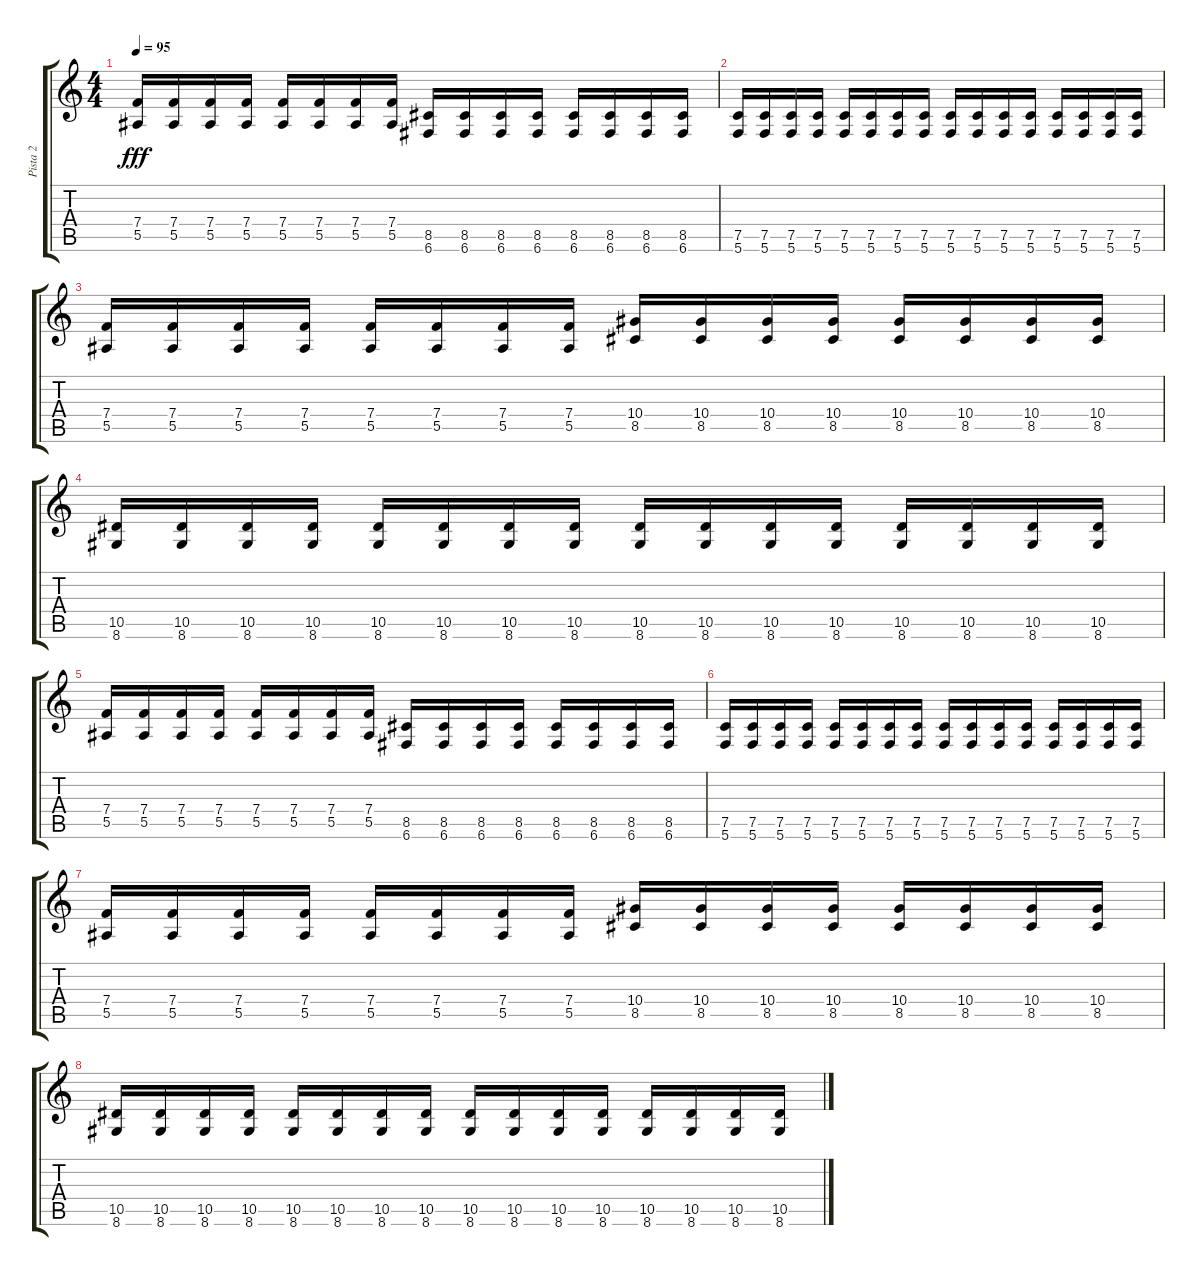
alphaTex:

\track ("Pista 2" "Pista 2") {instrument distortionguitar}
\staff {score tabs}
\tuning (C4 G3 Eb3 Bb2 F2 C2) {hide}
\ts (4 4)
\tempo 95
\clef g2
\ks c
(7.4 5.5).16{dy fff} (7.4 5.5).16 (7.4 5.5).16 (7.4 5.5).16 (7.4 5.5).16 (7.4 5.5).16 (7.4 5.5).16 (7.4 5.5).16 (8.5 6.6).16 (8.5 6.6).16 (8.5 6.6).16 (8.5 6.6).16 (8.5 6.6).16 (8.5 6.6).16 (8.5 6.6).16 (8.5 6.6).16 |
(7.5 5.6).16 (7.5 5.6).16 (7.5 5.6).16 (7.5 5.6).16 (7.5 5.6).16 (7.5 5.6).16 (7.5 5.6).16 (7.5 5.6).16 (7.5 5.6).16 (7.5 5.6).16 (7.5 5.6).16 (7.5 5.6).16 (7.5 5.6).16 (7.5 5.6).16 (7.5 5.6).16 (7.5 5.6).16 |
(7.4 5.5).16 (7.4 5.5).16 (7.4 5.5).16 (7.4 5.5).16 (7.4 5.5).16 (7.4 5.5).16 (7.4 5.5).16 (7.4 5.5).16 (10.4 8.5).16 (10.4 8.5).16 (10.4 8.5).16 (10.4 8.5).16 (10.4 8.5).16 (10.4 8.5).16 (10.4 8.5).16 (10.4 8.5).16 |
(10.5 8.6).16 (10.5 8.6).16 (10.5 8.6).16 (10.5 8.6).16 (10.5 8.6).16 (10.5 8.6).16 (10.5 8.6).16 (10.5 8.6).16 (10.5 8.6).16 (10.5 8.6).16 (10.5 8.6).16 (10.5 8.6).16 (10.5 8.6).16 (10.5 8.6).16 (10.5 8.6).16 (10.5 8.6).16 |
(7.4 5.5).16 (7.4 5.5).16 (7.4 5.5).16 (7.4 5.5).16 (7.4 5.5).16 (7.4 5.5).16 (7.4 5.5).16 (7.4 5.5).16 (8.5 6.6).16 (8.5 6.6).16 (8.5 6.6).16 (8.5 6.6).16 (8.5 6.6).16 (8.5 6.6).16 (8.5 6.6).16 (8.5 6.6).16 |
(7.5 5.6).16 (7.5 5.6).16 (7.5 5.6).16 (7.5 5.6).16 (7.5 5.6).16 (7.5 5.6).16 (7.5 5.6).16 (7.5 5.6).16 (7.5 5.6).16 (7.5 5.6).16 (7.5 5.6).16 (7.5 5.6).16 (7.5 5.6).16 (7.5 5.6).16 (7.5 5.6).16 (7.5 5.6).16 |
(7.4 5.5).16 (7.4 5.5).16 (7.4 5.5).16 (7.4 5.5).16 (7.4 5.5).16 (7.4 5.5).16 (7.4 5.5).16 (7.4 5.5).16 (10.4 8.5).16 (10.4 8.5).16 (10.4 8.5).16 (10.4 8.5).16 (10.4 8.5).16 (10.4 8.5).16 (10.4 8.5).16 (10.4 8.5).16 |
(10.5 8.6).16 (10.5 8.6).16 (10.5 8.6).16 (10.5 8.6).16 (10.5 8.6).16 (10.5 8.6).16 (10.5 8.6).16 (10.5 8.6).16 (10.5 8.6).16 (10.5 8.6).16 (10.5 8.6).16 (10.5 8.6).16 (10.5 8.6).16 (10.5 8.6).16 (10.5 8.6).16 (10.5 8.6).16
